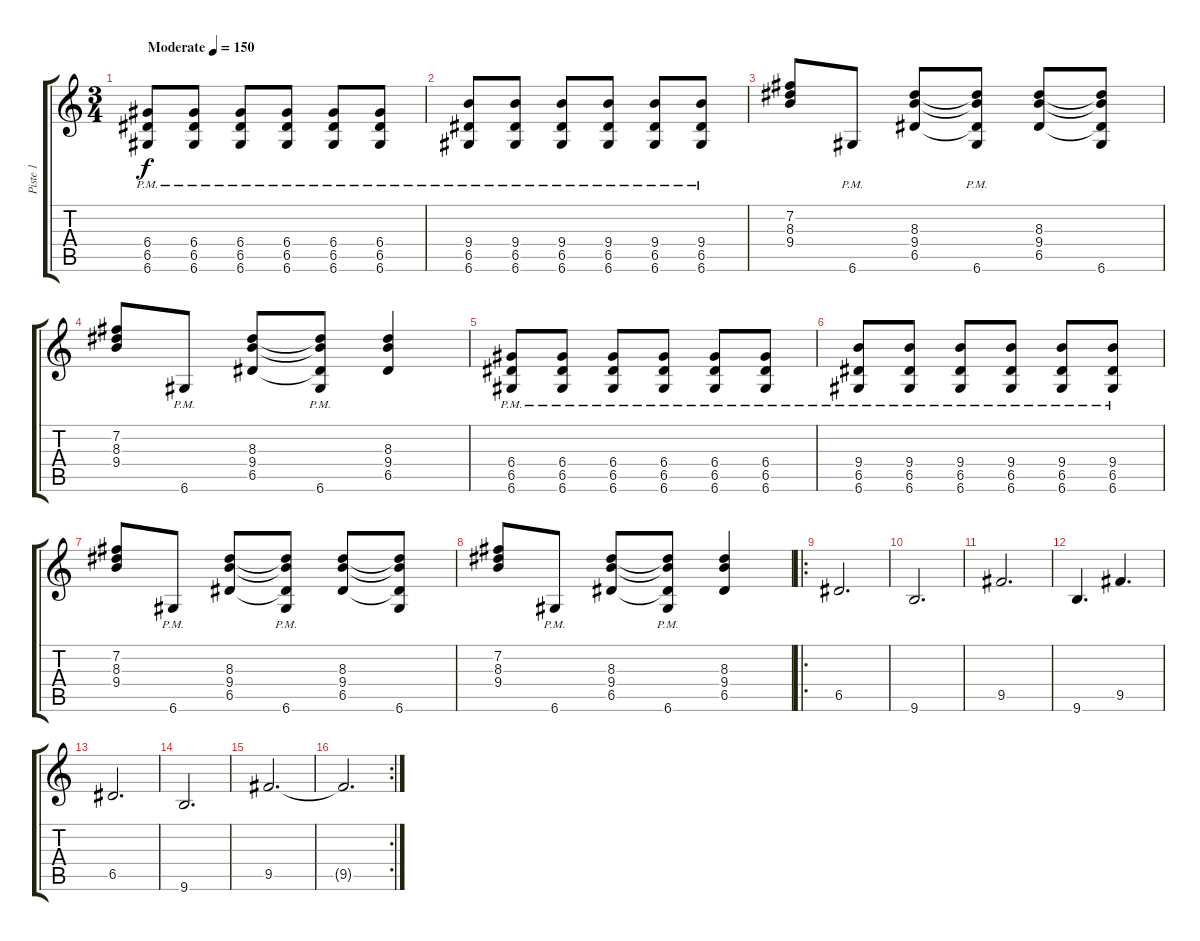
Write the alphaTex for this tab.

\track ("Piste 1" "Piste 1") {instrument overdrivenguitar}
\staff {score tabs}
\tuning (E4 B3 G3 D3 A2 D2) {hide}
\ts (3 4)
\tempo (150 "Moderate")
\clef g2
\ks c
(6.4{pm} 6.5{pm} 6.6{pm}).8{dy f instrument overdrivenguitar} (6.4{pm} 6.5{pm} 6.6{pm}).8 (6.4{pm} 6.5{pm} 6.6{pm}).8 (6.4{pm} 6.5{pm} 6.6{pm}).8 (6.4{pm} 6.5{pm} 6.6{pm}).8 (6.4{pm} 6.5{pm} 6.6{pm}).8 |
(9.4{pm} 6.5{pm} 6.6{pm}).8 (9.4{pm} 6.5{pm} 6.6{pm}).8 (9.4{pm} 6.5{pm} 6.6{pm}).8 (9.4{pm} 6.5{pm} 6.6{pm}).8 (9.4{pm} 6.5{pm} 6.6{pm}).8 (9.4{pm} 6.5{pm} 6.6{pm}).8 |
(7.2 8.3 9.4).8 6.6{pm}.8 (8.3 9.4 6.5).8 (8.3{t} 9.4{t} 6.5{t} 6.6{pm}).8 (8.3 9.4 6.5).8 (8.3{t} 9.4{t} 6.5{t} 6.6).8 |
(7.2 8.3 9.4).8 6.6{pm}.8 (8.3 9.4 6.5).8 (8.3{t} 9.4{t} 6.5{t} 6.6{pm}).8 (8.3 9.4 6.5).4 |
(6.4{pm} 6.5{pm} 6.6{pm}).8 (6.4{pm} 6.5{pm} 6.6{pm}).8 (6.4{pm} 6.5{pm} 6.6{pm}).8 (6.4{pm} 6.5{pm} 6.6{pm}).8 (6.4{pm} 6.5{pm} 6.6{pm}).8 (6.4{pm} 6.5{pm} 6.6{pm}).8 |
(9.4{pm} 6.5{pm} 6.6{pm}).8 (9.4{pm} 6.5{pm} 6.6{pm}).8 (9.4{pm} 6.5{pm} 6.6{pm}).8 (9.4{pm} 6.5{pm} 6.6{pm}).8 (9.4{pm} 6.5{pm} 6.6{pm}).8 (9.4{pm} 6.5{pm} 6.6{pm}).8 |
(7.2 8.3 9.4).8 6.6{pm}.8 (8.3 9.4 6.5).8 (8.3{t} 9.4{t} 6.5{t} 6.6{pm}).8 (8.3 9.4 6.5).8 (8.3{t} 9.4{t} 6.5{t} 6.6).8 |
(7.2 8.3 9.4).8 6.6{pm}.8 (8.3 9.4 6.5).8 (8.3{t} 9.4{t} 6.5{t} 6.6{pm}).8 (8.3 9.4 6.5).4 |
\ro
6.5.2{d} |
9.6.2{d} |
9.5.2{d} |
9.6.4{d} 9.5.4{d} |
6.5.2{d} |
9.6.2{d} |
9.5.2{d} |
\rc 2
9.5{t}.2{d}
